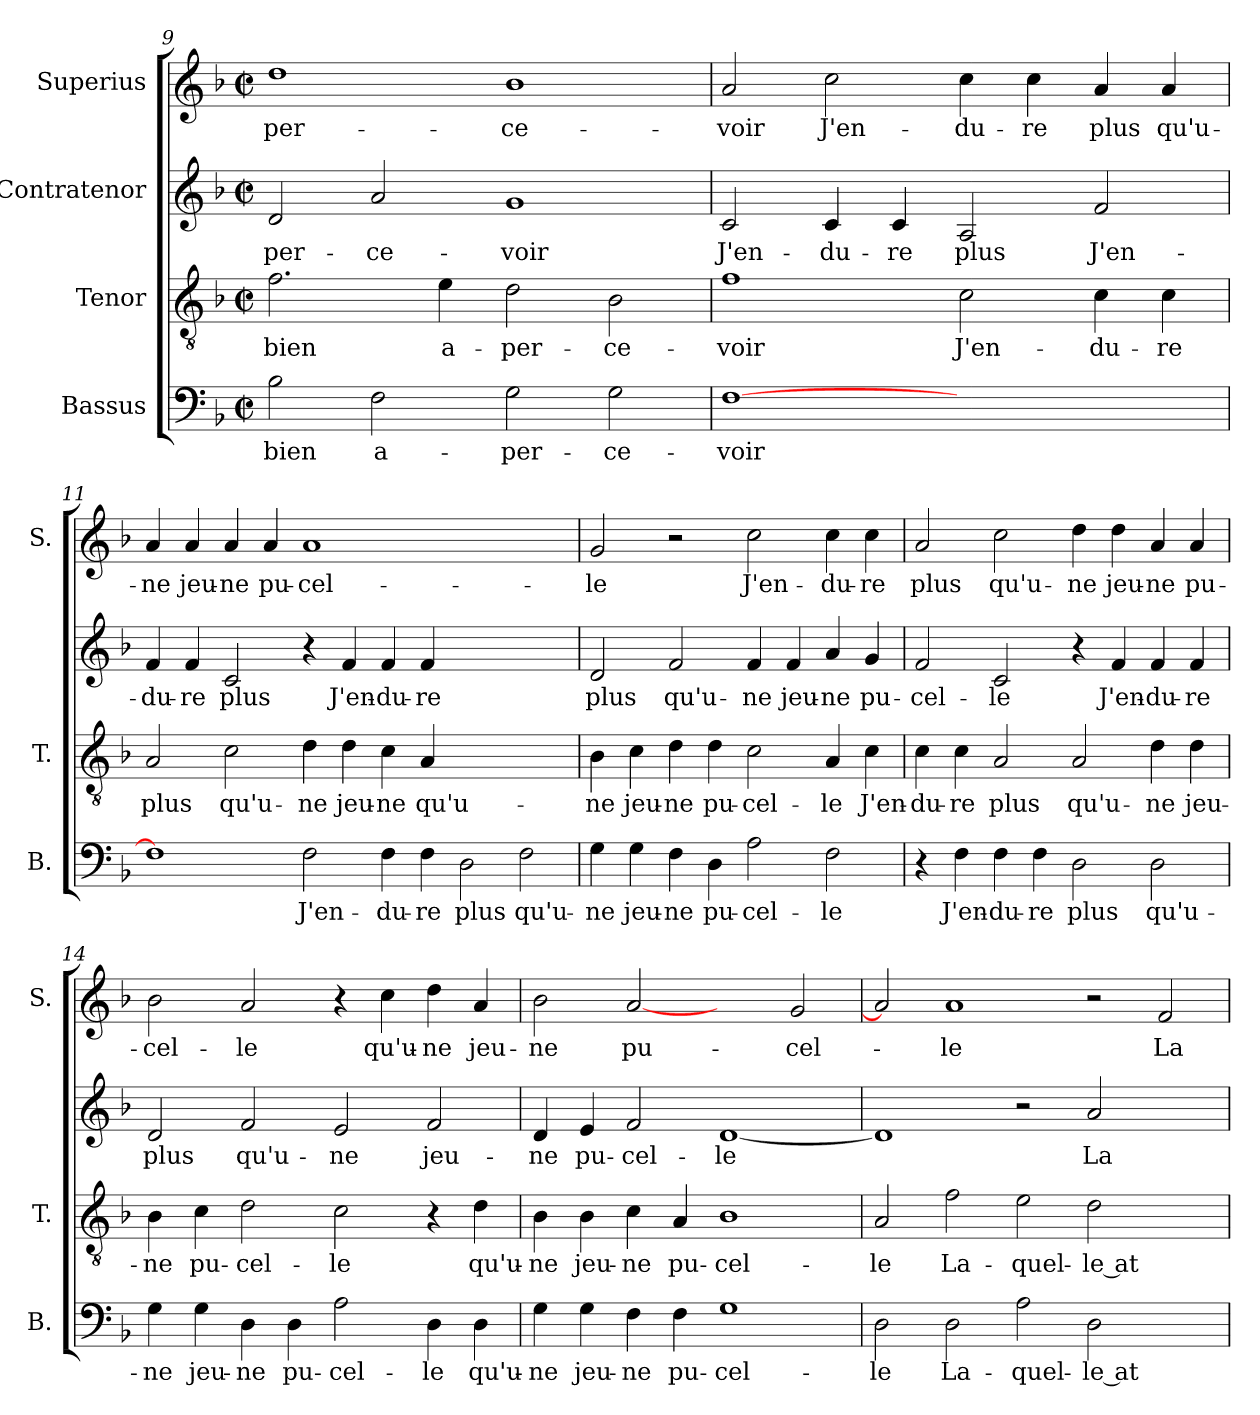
**kern	**text	**kern	**text	**kern	**text	**kern	**text
*part4	*part4	*part3	*part3	*part2	*part2	*part1	*part1
*staff4	*staff4	*staff3	*staff3	*staff2	*staff2	*staff1	*staff1
*I"Bassus	*	*I"Tenor	*	*I"Contratenor	*	*I"Superius	*
*I'B.	*	*I'T.	*	*	*	*I'S.	*
*clefF4	*	*clefGv2	*	*clefG2	*	*clefG2	*
*k[b-]	*	*k[b-]	*	*k[b-]	*	*k[b-]	*
*F:	*	*F:	*	*F:	*	*F:	*
*M2/2	*	*M2/2	*	*M2/2	*	*M2/2	*
*met(c|)	*	*met(c|)	*	*met(c|)	*	*met(c|)	*
=9	=9	=9	=9	=9	=9	=9	=9
2B-\	bien	2.f\	bien	2d/	-per-	1dd\	-per-
2F\	a-	.	.	2a/	-ce-	.	.
.	.	4e\	a-	.	.	.	.
2G\	-per-	2d\	-per-	1g/	-voir	1b-\	-ce-
2G\	-ce-	2B-\	-ce-	.	.	.	.
!!LO:LB:g=z
=10	=10	=10	=10	=10	=10	=10	=10
[1F\	-voir	1f\	-voir	2c/	J'en-	2a/	-voir
.	.	.	.	4c/	-du-	2cc\	J'en-
.	.	.	.	4c/	-re	.	.
1ryy	.	2c\	J'en-	2A/	plus	4cc\	-du-
.	.	.	.	.	.	4cc\	-re
.	.	4c\	-du-	2f/	J'en-	4a/	plus
.	.	4c\	-re	.	.	4a/	qu'u-
=11	=11	=11	=11	=11	=11	=11	=11
1F\]	.	2A/	plus	4f/	-du-	4a/	-ne
.	.	.	.	4f/	-re	4a/	jeu-
.	.	2c\	qu'u-	2c/	plus	4a/	-ne
.	.	.	.	.	.	4a/	pu-
2F\	J'en-	4d\	-ne	4r	.	1a/	-cel-
.	.	4d\	jeu-	4f/	J'en-	.	.
4F\	-du-	4c\	-ne	4f/	-du-	.	.
4F\	-re	4A/	qu'u-	4f/	-re	.	.
2D\	plus	1ryy	.	1ryy	.	1ryy	.
2F\	qu'u-	.	.	.	.	.	.
=12	=12	=12	=12	=12	=12	=12	=12
4G\	-ne	4B-\	-ne	2d/	plus	2g/	-le
4G\	jeu-	4c\	jeu-	.	.	.	.
4F\	-ne	4d\	-ne	2f/	qu'u-	2r	.
4D\	pu-	4d\	pu-	.	.	.	.
2A\	-cel-	2c\	-cel-	4f/	-ne	2cc\	J'en-
.	.	.	.	4f/	jeu-	.	.
2F\	-le	4A/	-le	4a/	-ne	4cc\	-du-
.	.	4c\	J'en-	4g/	pu-	4cc\	-re
=13	=13	=13	=13	=13	=13	=13	=13
4r	.	4c\	-du-	2f/	-cel-	2a/	plus
4F\	J'en-	4c\	-re	.	.	.	.
4F\	-du-	2A/	plus	2c/	-le	2cc\	qu'u-
4F\	-re	.	.	.	.	.	.
2D\	plus	2A/	qu'u-	4r	.	4dd\	-ne
.	.	.	.	4f/	J'en-	4dd\	jeu-
2D\	qu'u-	4d\	-ne	4f/	-du-	4a/	-ne
.	.	4d\	jeu-	4f/	-re	4a/	pu-
!!LO:PB:g=z
=14	=14	=14	=14	=14	=14	=14	=14
4G\	-ne	4B-\	-ne	2d/	plus	2b-\	-cel-
4G\	jeu-	4c\	pu-	.	.	.	.
4D\	-ne	2d\	-cel-	2f/	qu'u-	2a/	-le
4D\	pu-	.	.	.	.	.	.
2A\	-cel-	2c\	-le	2e/	-ne	4r	.
.	.	.	.	.	.	4cc\	qu'u-
4D\	-le	4r	.	2f/	jeu-	4dd\	-ne
4D\	qu'u-	4d\	qu'u-	.	.	4a/	jeu-
=15	=15	=15	=15	=15	=15	=15	=15
4G\	-ne	4B-\	-ne	4d/	-ne	2b-\	-ne
4G\	jeu-	4B-\	jeu-	4e/	pu-	.	.
4F\	-ne	4c\	-ne	2f/	-cel-	[2a/	pu-
4F\	pu-	4A/	pu-	.	.	.	.
1G\	-cel-	1B-\	-cel-	[1d/	-le	2ryy	.
.	.	.	.	.	.	2g/	-cel-
=16	=16	=16	=16	=16	=16	=16	=16
2D\	-le	2A/	-le	1d/]	.	2a/]	.
2D\	La-	2f\	La-	.	.	1a/	-le
2A\	-quel-	2e\	-quel-	2r	.	.	.
2D\	-le at-	2d\	-le at-	2a/	La-	2r	.
2ryy	.	2ryy	.	2ryy	.	2f/	La-
=	=	=	=	=	=	=	=
*-	*-	*-	*-	*-	*-	*-	*-
